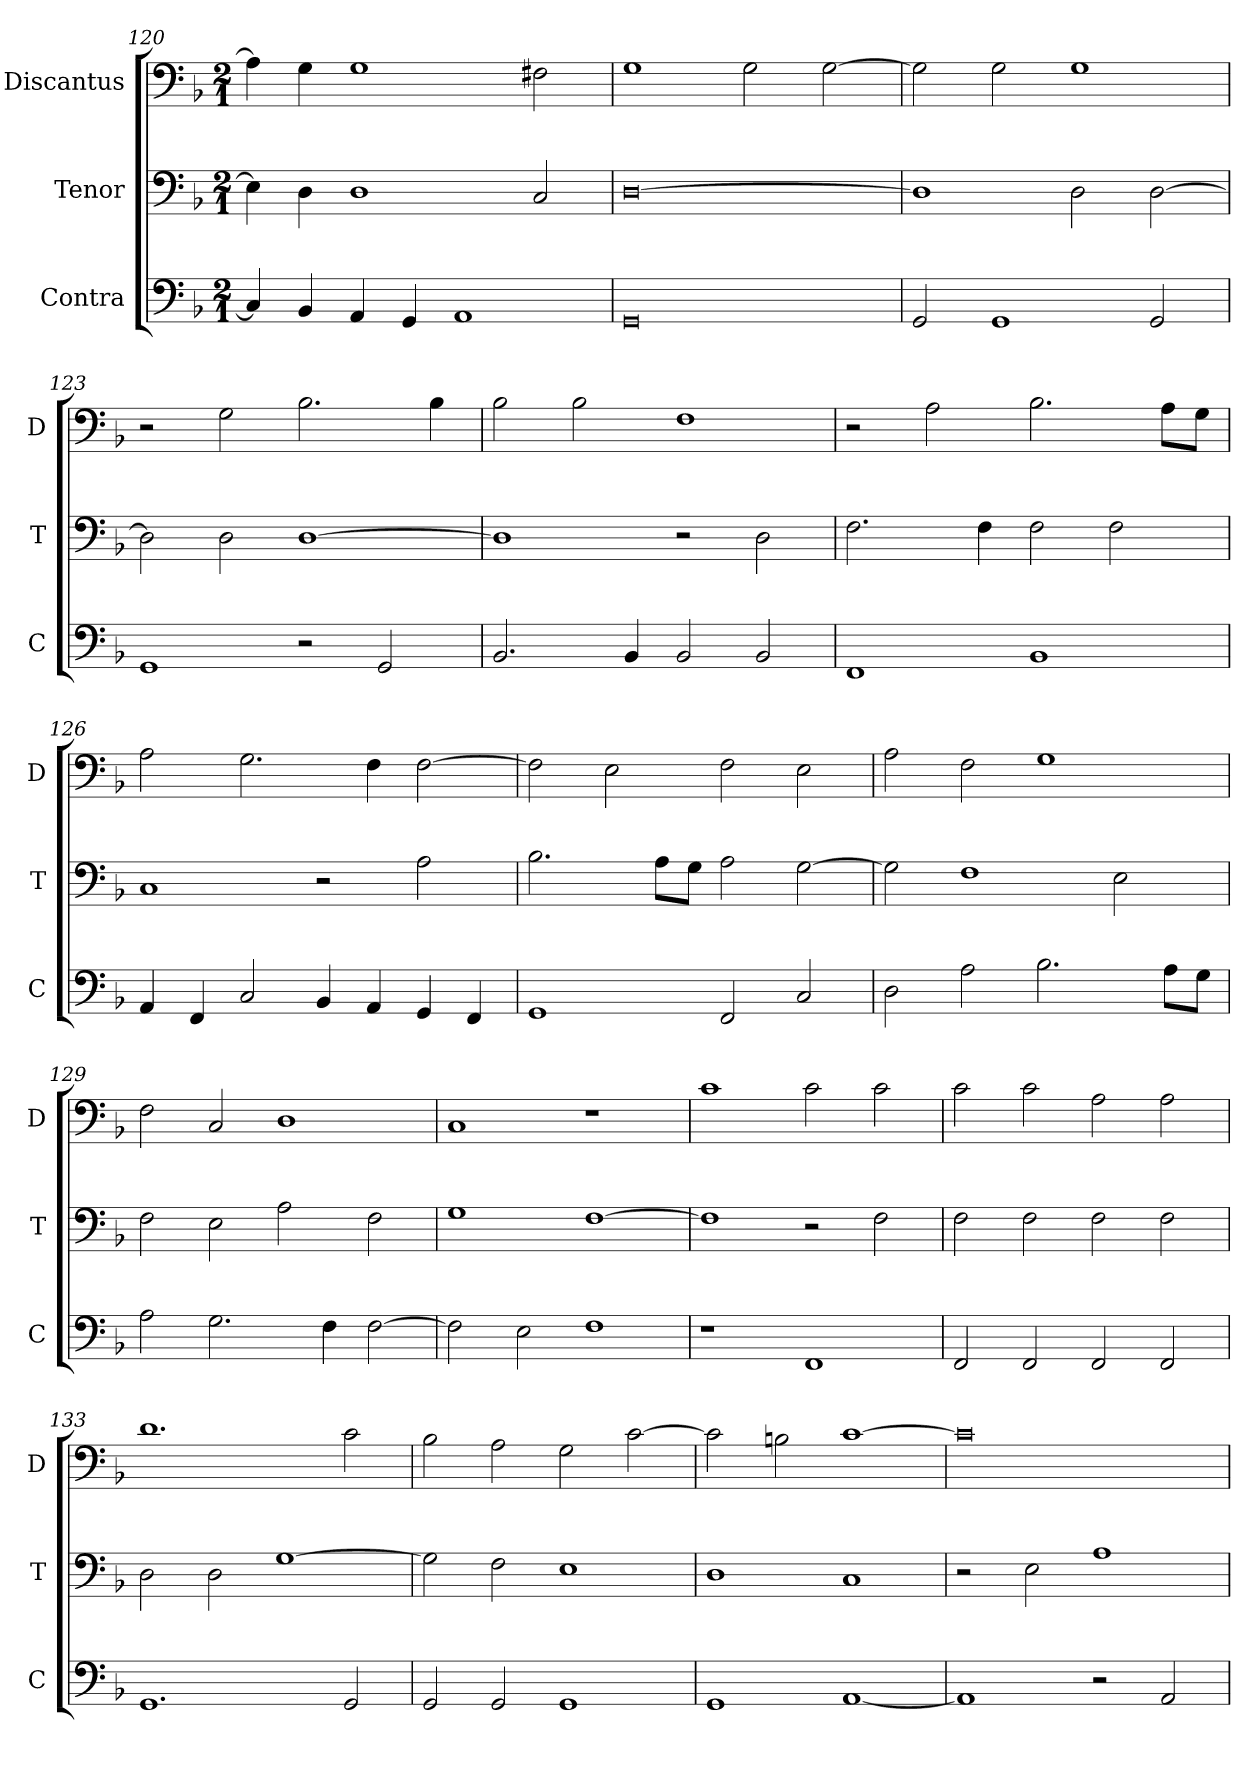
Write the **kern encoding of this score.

**kern	**kern	**kern
*part3	*part2	*part1
*staff3	*staff2	*staff1
*I"Contra	*I"Tenor	*I"Discantus
*I'C	*I'T	*I'D
*clefF4	*clefF4	*clefF4
*k[b-]	*k[b-]	*k[b-]
*M2/1	*M2/1	*M2/1
=120	=120	=120
4C/]	4E\]	4A\]
4BB-/	4D\	4G\
4AA/	1D	1G
4GG/	.	.
1AA	.	.
.	2C/	2F#X\
=121	=121	=121
0GG	[0D	1G
.	.	2G\
.	.	[2G\
=122	=122	=122
2GG/	1D]	2G\]
1GG	.	2G\
.	2D\	1G
2GG/	[2D\	.
=123	=123	=123
1GG	2D\]	2r
.	2D\	2G\
2r	[1D	2.B-\
2GG/	.	.
.	.	4B-\
=124	=124	=124
2.BB-/	1D]	2B-\
.	.	2B-\
4BB-/	.	.
2BB-/	2r	1F
2BB-/	2D\	.
=125	=125	=125
1FF	2.F\	2r
.	.	2A\
.	4F\	.
1BB-	2F\	2.B-\
.	2F\	.
.	.	8A\L
.	.	8G\J
=126	=126	=126
4AA/	1C	2A\
4FF/	.	.
2C/	.	2.G\
4BB-/	2r	.
4AA/	.	4F\
4GG/	2A\	[2F\
4FF/	.	.
=127	=127	=127
1GG	2.B-\	2F\]
.	.	2E\
.	8A\L	.
.	8G\J	.
2FF/	2A\	2F\
2C/	[2G\	2E\
=128	=128	=128
2D\	2G\]	2A\
2A\	1F	2F\
2.B-\	.	1G
.	2E\	.
8A\L	.	.
8G\J	.	.
=129	=129	=129
2A\	2F\	2F\
2.G\	2E\	2C/
.	2A\	1D
4F\	.	.
[2F\	2F\	.
=130	=130	=130
2F\]	1G	1C
2E\	.	.
1F	[1F	1r
=131	=131	=131
1r	1F]	1c
1FF	2r	2c\
.	2F\	2c\
=132	=132	=132
2FF/	2F\	2c\
2FF/	2F\	2c\
2FF/	2F\	2A\
2FF/	2F\	2A\
=133	=133	=133
1.GG	2D\	1.d
.	2D\	.
.	[1G	.
2GG/	.	2c\
=134	=134	=134
2GG/	2G\]	2B-\
2GG/	2F\	2A\
1GG	1E	2G\
.	.	[2c\
=135	=135	=135
1GG	1D	2c\]
.	.	2Bn\
[1AA	1C	[1c
=136	=136	=136
1AA]	2r	0c]
.	2E\	.
2r	1A	.
2AA/	.	.
=	=	=
*-	*-	*-
